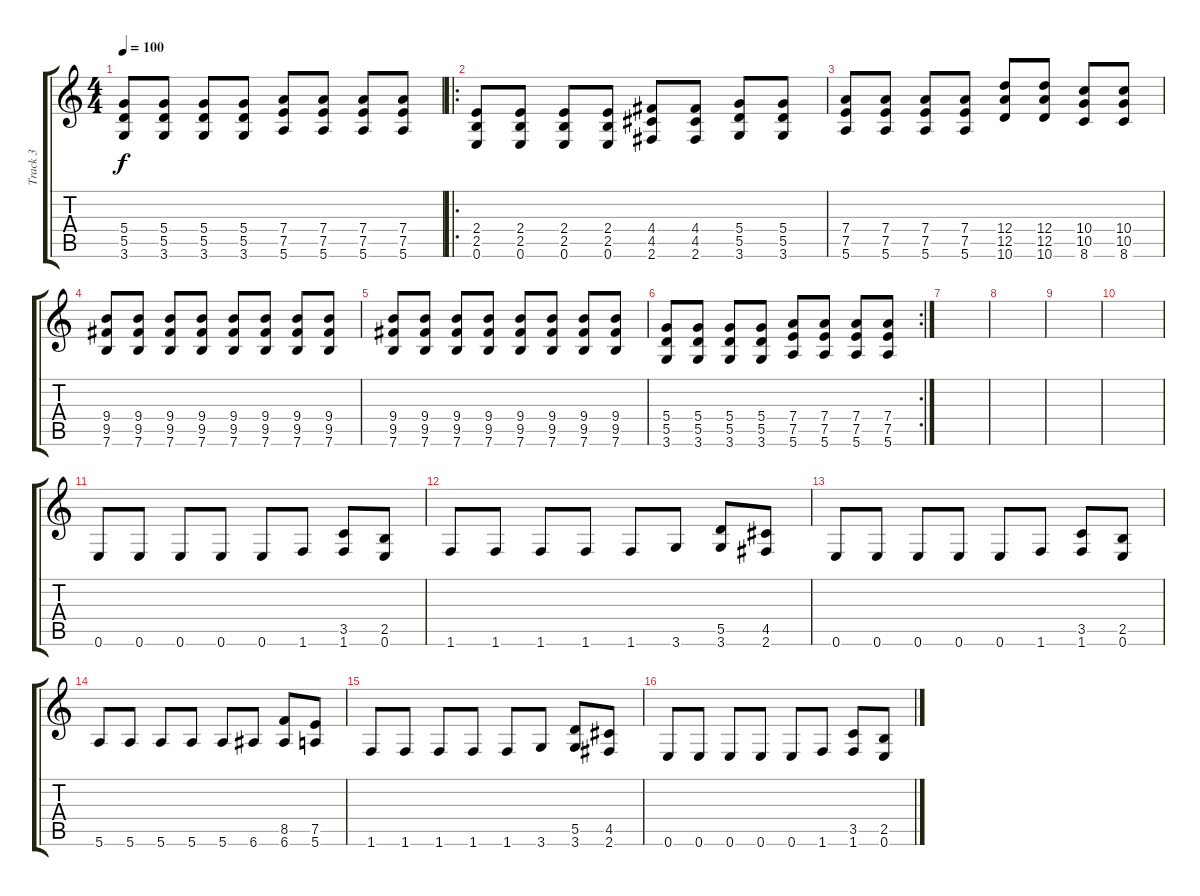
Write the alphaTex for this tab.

\track ("Track 3" "Track 3") {instrument distortionguitar}
\staff {score tabs}
\tuning (E4 B3 G3 D3 A2 E2) {hide}
\ts (4 4)
\tempo 100
\clef g2
\ks c
(5.4 5.5 3.6).8{dy f} (5.4 5.5 3.6).8 (5.4 5.5 3.6).8 (5.4 5.5 3.6).8 (7.4 7.5 5.6).8 (7.4 7.5 5.6).8 (7.4 7.5 5.6).8 (7.4 7.5 5.6).8 |
\ro
(2.4 2.5 0.6).8 (2.4 2.5 0.6).8 (2.4 2.5 0.6).8 (2.4 2.5 0.6).8 (4.4 4.5 2.6).8 (4.4 4.5 2.6).8 (5.4 5.5 3.6).8 (5.4 5.5 3.6).8 |
(7.4 7.5 5.6).8 (7.4 7.5 5.6).8 (7.4 7.5 5.6).8 (7.4 7.5 5.6).8 (12.4 12.5 10.6).8 (12.4 12.5 10.6).8 (10.4 10.5 8.6).8 (10.4 10.5 8.6).8 |
(9.4 9.5 7.6).8 (9.4 9.5 7.6).8 (9.4 9.5 7.6).8 (9.4 9.5 7.6).8 (9.4 9.5 7.6).8 (9.4 9.5 7.6).8 (9.4 9.5 7.6).8 (9.4 9.5 7.6).8 |
(9.4 9.5 7.6).8 (9.4 9.5 7.6).8 (9.4 9.5 7.6).8 (9.4 9.5 7.6).8 (9.4 9.5 7.6).8 (9.4 9.5 7.6).8 (9.4 9.5 7.6).8 (9.4 9.5 7.6).8 |
\rc 2
(5.4 5.5 3.6).8 (5.4 5.5 3.6).8 (5.4 5.5 3.6).8 (5.4 5.5 3.6).8 (7.4 7.5 5.6).8 (7.4 7.5 5.6).8 (7.4 7.5 5.6).8 (7.4 7.5 5.6).8 |
|
|
|
|
0.6.8 0.6.8 0.6.8 0.6.8 0.6.8 1.6.8 (3.5 1.6).8 (2.5 0.6).8 |
1.6.8 1.6.8 1.6.8 1.6.8 1.6.8 3.6.8 (5.5 3.6).8 (4.5 2.6).8 |
0.6.8 0.6.8 0.6.8 0.6.8 0.6.8 1.6.8 (3.5 1.6).8 (2.5 0.6).8 |
5.6.8 5.6.8 5.6.8 5.6.8 5.6.8 6.6.8 (8.5 6.6).8 (7.5 5.6).8 |
1.6.8 1.6.8 1.6.8 1.6.8 1.6.8 3.6.8 (5.5 3.6).8 (4.5 2.6).8 |
0.6.8 0.6.8 0.6.8 0.6.8 0.6.8 1.6.8 (3.5 1.6).8 (2.5 0.6).8
